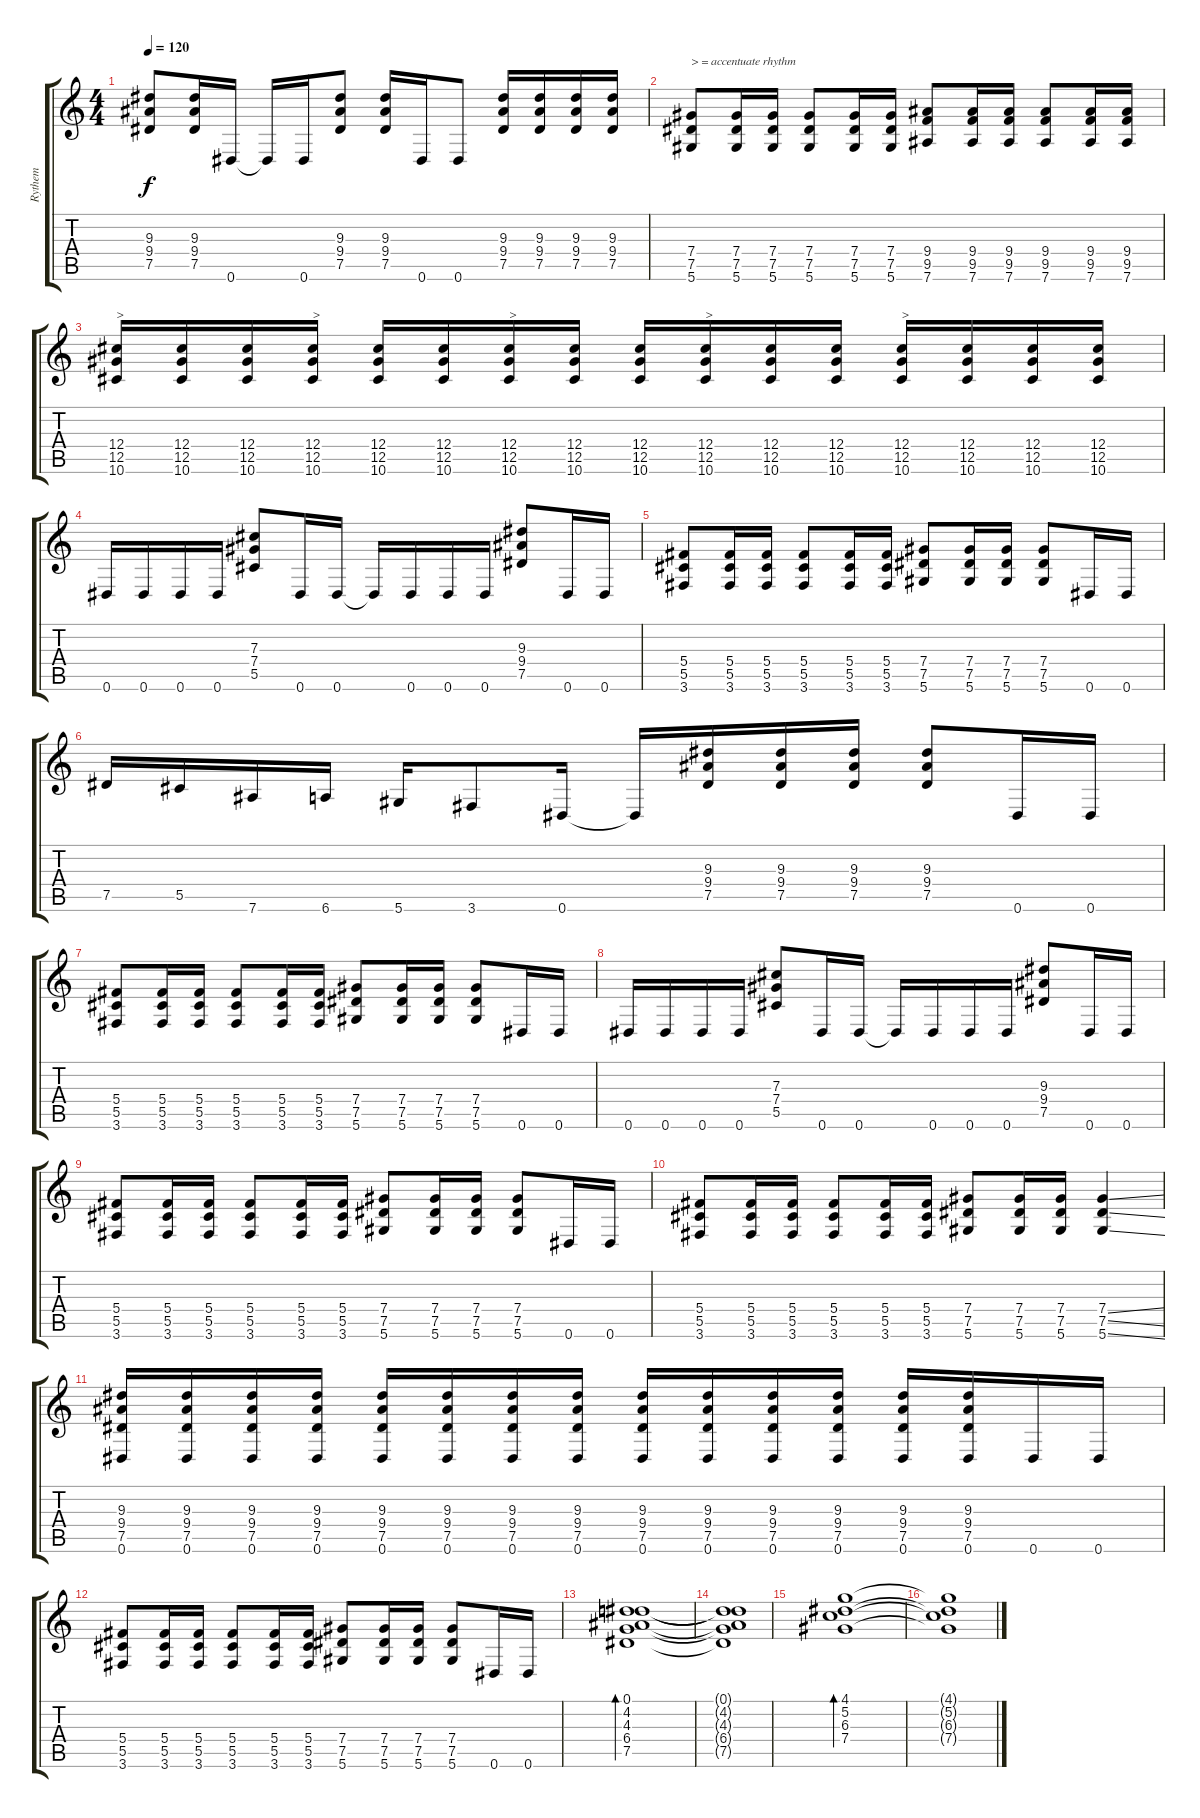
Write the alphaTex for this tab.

\track ("Rythem" "Rythem") {instrument overdrivenguitar}
\staff {score tabs}
\tuning (Eb4 Bb3 Gb3 Db3 Ab2 Eb2) {hide}
\ts (4 4)
\tempo 120
\clef g2
\ks c
(9.3 9.4 7.5).8{dy f} (9.3 9.4 7.5).16 0.6.16 0.6{t}.16 0.6.16 (9.3 9.4 7.5).8 (9.3 9.4 7.5).16 0.6.16 0.6.8 (9.3 9.4 7.5).16 (9.3 9.4 7.5).16 (9.3 9.4 7.5).16 (9.3 9.4 7.5).16 |
(7.4 7.5 5.6).8{txt "> = accentuate rhythm"} (7.4 7.5 5.6).16 (7.4 7.5 5.6).16 (7.4 7.5 5.6).8 (7.4 7.5 5.6).16 (7.4 7.5 5.6).16 (9.4 9.5 7.6).8 (9.4 9.5 7.6).16 (9.4 9.5 7.6).16 (9.4 9.5 7.6).8 (9.4 9.5 7.6).16 (9.4 9.5 7.6).16 |
(12.4 12.5 10.6).16{txt ">"} (12.4 12.5 10.6).16 (12.4 12.5 10.6).16 (12.4 12.5 10.6).16{txt ">"} (12.4 12.5 10.6).16 (12.4 12.5 10.6).16 (12.4 12.5 10.6).16{txt ">"} (12.4 12.5 10.6).16 (12.4 12.5 10.6).16 (12.4 12.5 10.6).16{txt ">"} (12.4 12.5 10.6).16 (12.4 12.5 10.6).16 (12.4 12.5 10.6).16{txt ">"} (12.4 12.5 10.6).16 (12.4 12.5 10.6).16 (12.4 12.5 10.6).16 |
0.6.16 0.6.16 0.6.16 0.6.16 (7.3 7.4 5.5).8 0.6.16 0.6.16 0.6{t}.16 0.6.16 0.6.16 0.6.16 (9.3 9.4 7.5).8 0.6.16 0.6.16 |
(5.4 5.5 3.6).8 (5.4 5.5 3.6).16 (5.4 5.5 3.6).16 (5.4 5.5 3.6).8 (5.4 5.5 3.6).16 (5.4 5.5 3.6).16 (7.4 7.5 5.6).8 (7.4 7.5 5.6).16 (7.4 7.5 5.6).16 (7.4 7.5 5.6).8 0.6.16 0.6.16 |
7.5.16 5.5.16 7.6.16 6.6.16 5.6.16 3.6.8 0.6.16 0.6{t}.16 (9.3 9.4 7.5).16 (9.3 9.4 7.5).16 (9.3 9.4 7.5).16 (9.3 9.4 7.5).8 0.6.16 0.6.16 |
(5.4 5.5 3.6).8 (5.4 5.5 3.6).16 (5.4 5.5 3.6).16 (5.4 5.5 3.6).8 (5.4 5.5 3.6).16 (5.4 5.5 3.6).16 (7.4 7.5 5.6).8 (7.4 7.5 5.6).16 (7.4 7.5 5.6).16 (7.4 7.5 5.6).8 0.6.16 0.6.16 |
0.6.16 0.6.16 0.6.16 0.6.16 (7.3 7.4 5.5).8 0.6.16 0.6.16 0.6{t}.16 0.6.16 0.6.16 0.6.16 (9.3 9.4 7.5).8 0.6.16 0.6.16 |
(5.4 5.5 3.6).8 (5.4 5.5 3.6).16 (5.4 5.5 3.6).16 (5.4 5.5 3.6).8 (5.4 5.5 3.6).16 (5.4 5.5 3.6).16 (7.4 7.5 5.6).8 (7.4 7.5 5.6).16 (7.4 7.5 5.6).16 (7.4 7.5 5.6).8 0.6.16 0.6.16 |
(5.4 5.5 3.6).8 (5.4 5.5 3.6).16 (5.4 5.5 3.6).16 (5.4 5.5 3.6).8 (5.4 5.5 3.6).16 (5.4 5.5 3.6).16 (7.4 7.5 5.6).8 (7.4 7.5 5.6).16 (7.4 7.5 5.6).16 (7.4{ss} 7.5{ss} 5.6{ss}).4 |
(9.3 9.4 7.5 0.6).16 (9.3 9.4 7.5 0.6).16 (9.3 9.4 7.5 0.6).16 (9.3 9.4 7.5 0.6).16 (9.3 9.4 7.5 0.6).16 (9.3 9.4 7.5 0.6).16 (9.3 9.4 7.5 0.6).16 (9.3 9.4 7.5 0.6).16 (9.3 9.4 7.5 0.6).16 (9.3 9.4 7.5 0.6).16 (9.3 9.4 7.5 0.6).16 (9.3 9.4 7.5 0.6).16 (9.3 9.4 7.5 0.6).16 (9.3 9.4 7.5 0.6).16 0.6.16 0.6.16 |
(5.4 5.5 3.6).8 (5.4 5.5 3.6).16 (5.4 5.5 3.6).16 (5.4 5.5 3.6).8 (5.4 5.5 3.6).16 (5.4 5.5 3.6).16 (7.4 7.5 5.6).8 (7.4 7.5 5.6).16 (7.4 7.5 5.6).16 (7.4 7.5 5.6).8 0.6.16 0.6.16 |
(0.1 4.2 4.3 6.4 7.5).1{bd 120 volume 13 instrument acousticguitarnylon} |
(0.1{t} 4.2{t} 4.3{t} 6.4{t} 7.5{t}).1 |
(4.1 5.2 6.3 7.4).1{bd 120} |
(4.1{t} 5.2{t} 6.3{t} 7.4{t}).1
